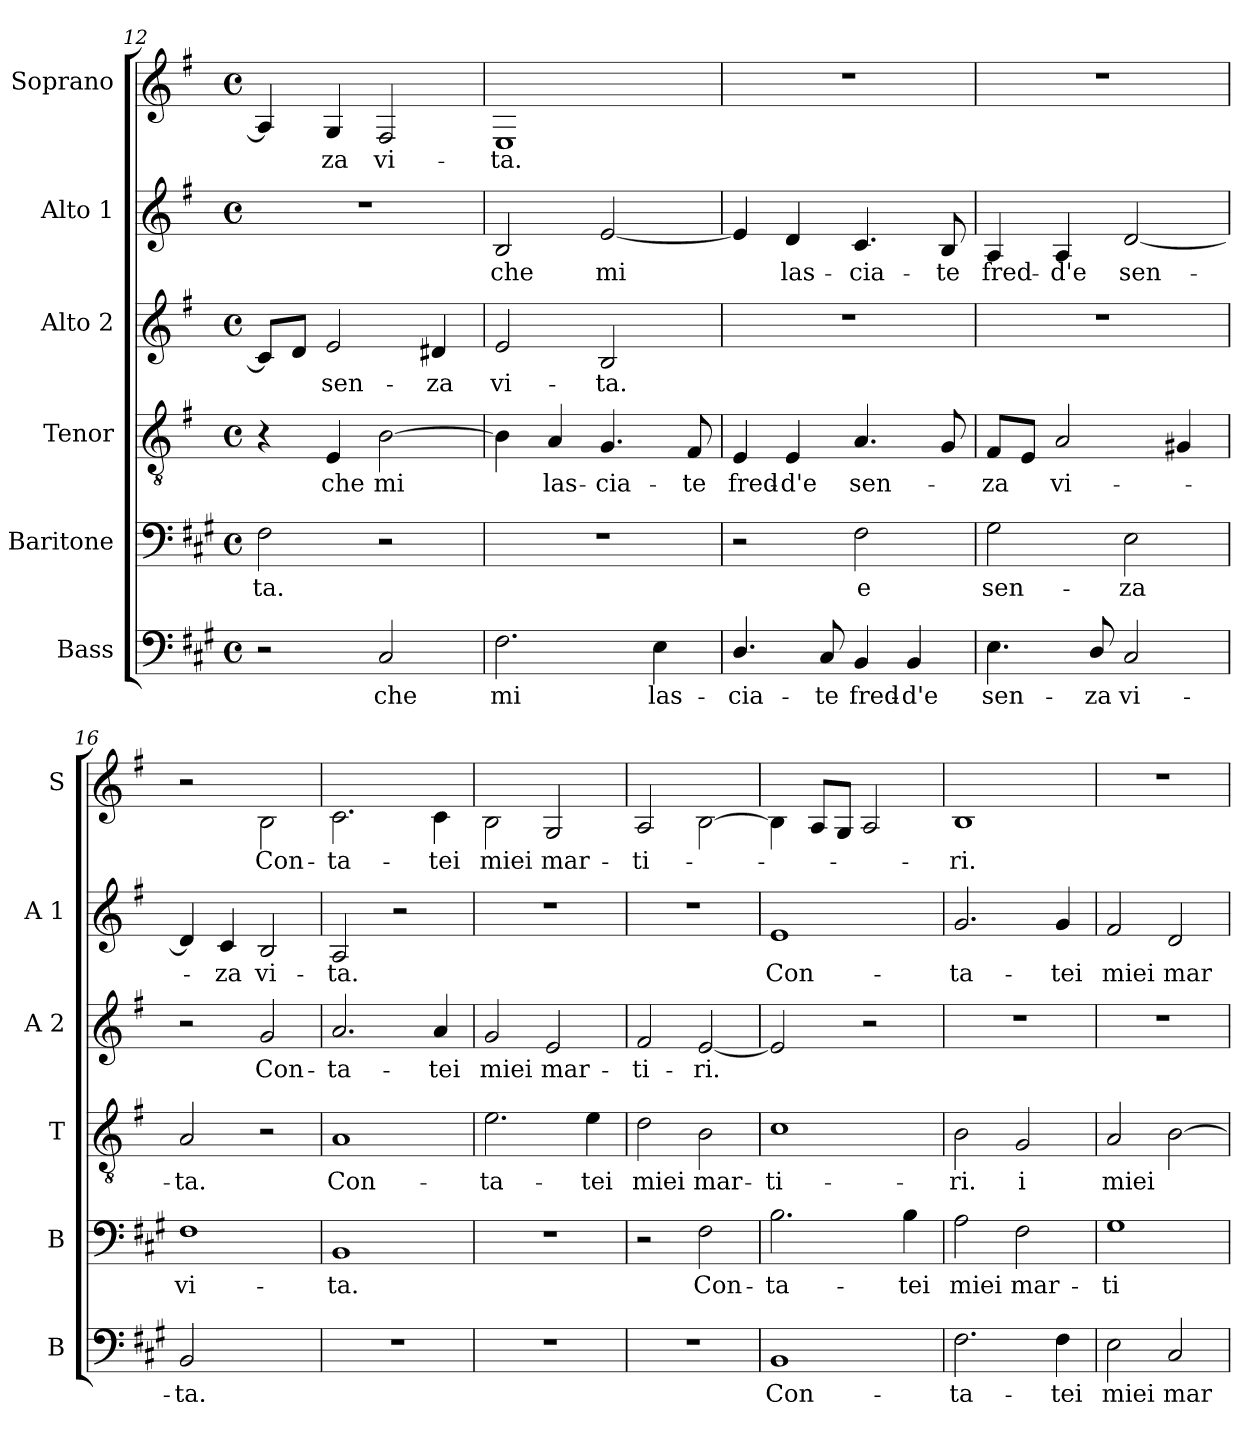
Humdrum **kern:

**kern	**text	**kern	**text	**kern	**text	**kern	**text	**kern	**text	**kern	**text
*part6	*part6	*part5	*part5	*part4	*part4	*part3	*part3	*part2	*part2	*part1	*part1
*staff6	*staff6	*staff5	*staff5	*staff4	*staff4	*staff3	*staff3	*staff2	*staff2	*staff1	*staff1
*I"Bass	*	*I"Baritone	*	*I"Tenor	*	*I"Alto 2	*	*I"Alto 1	*	*I"Soprano	*
*I'B	*	*I'B	*	*I'T	*	*I'A 2	*	*I'A 1	*	*I'S	*
*clefF4	*	*clefF4	*	*clefGv2	*	*clefG2	*	*clefG2	*	*clefG2	*
*ITrd1c2	*	*ITrd1c2	*	*	*	*	*	*	*	*ITrd-7c-12	*
*k[f#]	*	*k[f#]	*	*k[f#]	*	*k[f#]	*	*k[f#]	*	*k[f#]	*
*G:	*	*G:	*	*G:	*	*G:	*	*G:	*	*G:	*
*M4/4	*	*M4/4	*	*M4/4	*	*M4/4	*	*M4/4	*	*M4/4	*
*met(c)	*	*met(c)	*	*met(c)	*	*met(c)	*	*met(c)	*	*met(c)	*
=12	=12	=12	=12	=12	=12	=12	=12	=12	=12	=12	=12
2r	.	2E\	-ta.	4r	.	8c/L]	.	1r	.	4a/]	.
.	.	.	.	.	.	8d/J	.	.	.	.	.
.	.	.	.	4E/	che	2e/	sen-	.	.	4g/	-za
2BB/	che	2r	.	[2B\	mi	.	.	.	.	2f#/	vi-
.	.	.	.	.	.	4d#X/	-za	.	.	.	.
=13	=13	=13	=13	=13	=13	=13	=13	=13	=13	=13	=13
2.E\	mi	1r	.	4B\]	.	2e/	vi-	2B/	che	1e	-ta.
.	.	.	.	4A/	las-	.	.	.	.	.	.
.	.	.	.	4.G/	-cia-	2B/	-ta.	[2e/	mi	.	.
4D\	las-	.	.	.	.	.	.	.	.	.	.
.	.	.	.	8F#/	-te	.	.	.	.	.	.
!!LO:LB:g=z
=14	=14	=14	=14	=14	=14	=14	=14	=14	=14	=14	=14
4.C/	-cia-	2r	.	4E/	fred-	1r	.	4e/]	.	1r	.
.	.	.	.	4E/	-d'e	.	.	4d/	las-	.	.
8BB/	-te	.	.	.	.	.	.	.	.	.	.
4AA/	fred-	2E\	e	4.A/	sen-	.	.	4.c/	-cia-	.	.
4AA/	-d'e	.	.	.	.	.	.	.	.	.	.
.	.	.	.	8G/	.	.	.	8B/	-te	.	.
=15	=15	=15	=15	=15	=15	=15	=15	=15	=15	=15	=15
4.D\	sen-	2F#\	sen-	8F#/L	-za	1r	.	4A/	fred-	1r	.
.	.	.	.	8E/J	.	.	.	.	.	.	.
.	.	.	.	2A/	vi-	.	.	4A/	-d'e	.	.
8C/	-za	.	.	.	.	.	.	.	.	.	.
2BB/	vi-	2D\	-za	.	.	.	.	[2d/	sen-	.	.
.	.	.	.	4G#X/	.	.	.	.	.	.	.
=16	=16	=16	=16	=16	=16	=16	=16	=16	=16	=16	=16
2AA/	-ta.	1E	vi-	2A/	-ta.	2r	.	4d/]	.	2r	.
.	.	.	.	.	.	.	.	4c/	-za	.	.
2ryy	.	.	.	2r	.	2g/	Con-	2B/	vi-	2b\	Con-
=17	=17	=17	=17	=17	=17	=17	=17	=17	=17	=17	=17
1r	.	1AA	-ta.	1A	Con-	2.a/	-ta-	2A/	-ta.	2.cc\	-ta-
.	.	.	.	.	.	.	.	2r	.	.	.
.	.	.	.	.	.	4a/	-tei	.	.	4cc\	-tei
=18	=18	=18	=18	=18	=18	=18	=18	=18	=18	=18	=18
1r	.	1r	.	2.e\	-ta-	2g/	miei	1r	.	2b\	miei
.	.	.	.	.	.	2e/	mar-	.	.	2g/	mar-
.	.	.	.	4e\	-tei	.	.	.	.	.	.
=19	=19	=19	=19	=19	=19	=19	=19	=19	=19	=19	=19
1r	.	2r	.	2d\	miei	2f#/	-ti-	1r	.	2a/	-ti-
.	.	2E\	Con-	2B\	mar-	[2e/	-ri.	.	.	[2b\	.
!!LO:PB:g=z
=20	=20	=20	=20	=20	=20	=20	=20	=20	=20	=20	=20
1AA	Con-	2.A\	-ta-	1c	-ti-	2e/]	.	1e	Con-	4b\]	.
.	.	.	.	.	.	.	.	.	.	8a/L	.
.	.	.	.	.	.	.	.	.	.	8g/J	.
.	.	.	.	.	.	2r	.	.	.	2a/	.
.	.	4A\	-tei	.	.	.	.	.	.	.	.
=21	=21	=21	=21	=21	=21	=21	=21	=21	=21	=21	=21
2.E\	-ta-	2G\	miei	2B\	-ri.	1r	.	2.g/	-ta-	1b	-ri.
.	.	2E\	mar-	2G/	i	.	.	.	.	.	.
4E\	-tei	.	.	.	.	.	.	4g/	-tei	.	.
=22	=22	=22	=22	=22	=22	=22	=22	=22	=22	=22	=22
2D\	miei	1F#	-ti-	2A/	miei	1r	.	2f#/	miei	1r	.
2BB/	mar-	.	.	[2B\	.	.	.	2d/	mar-	.	.
=	=	=	=	=	=	=	=	=	=	=	=
*-	*-	*-	*-	*-	*-	*-	*-	*-	*-	*-	*-
